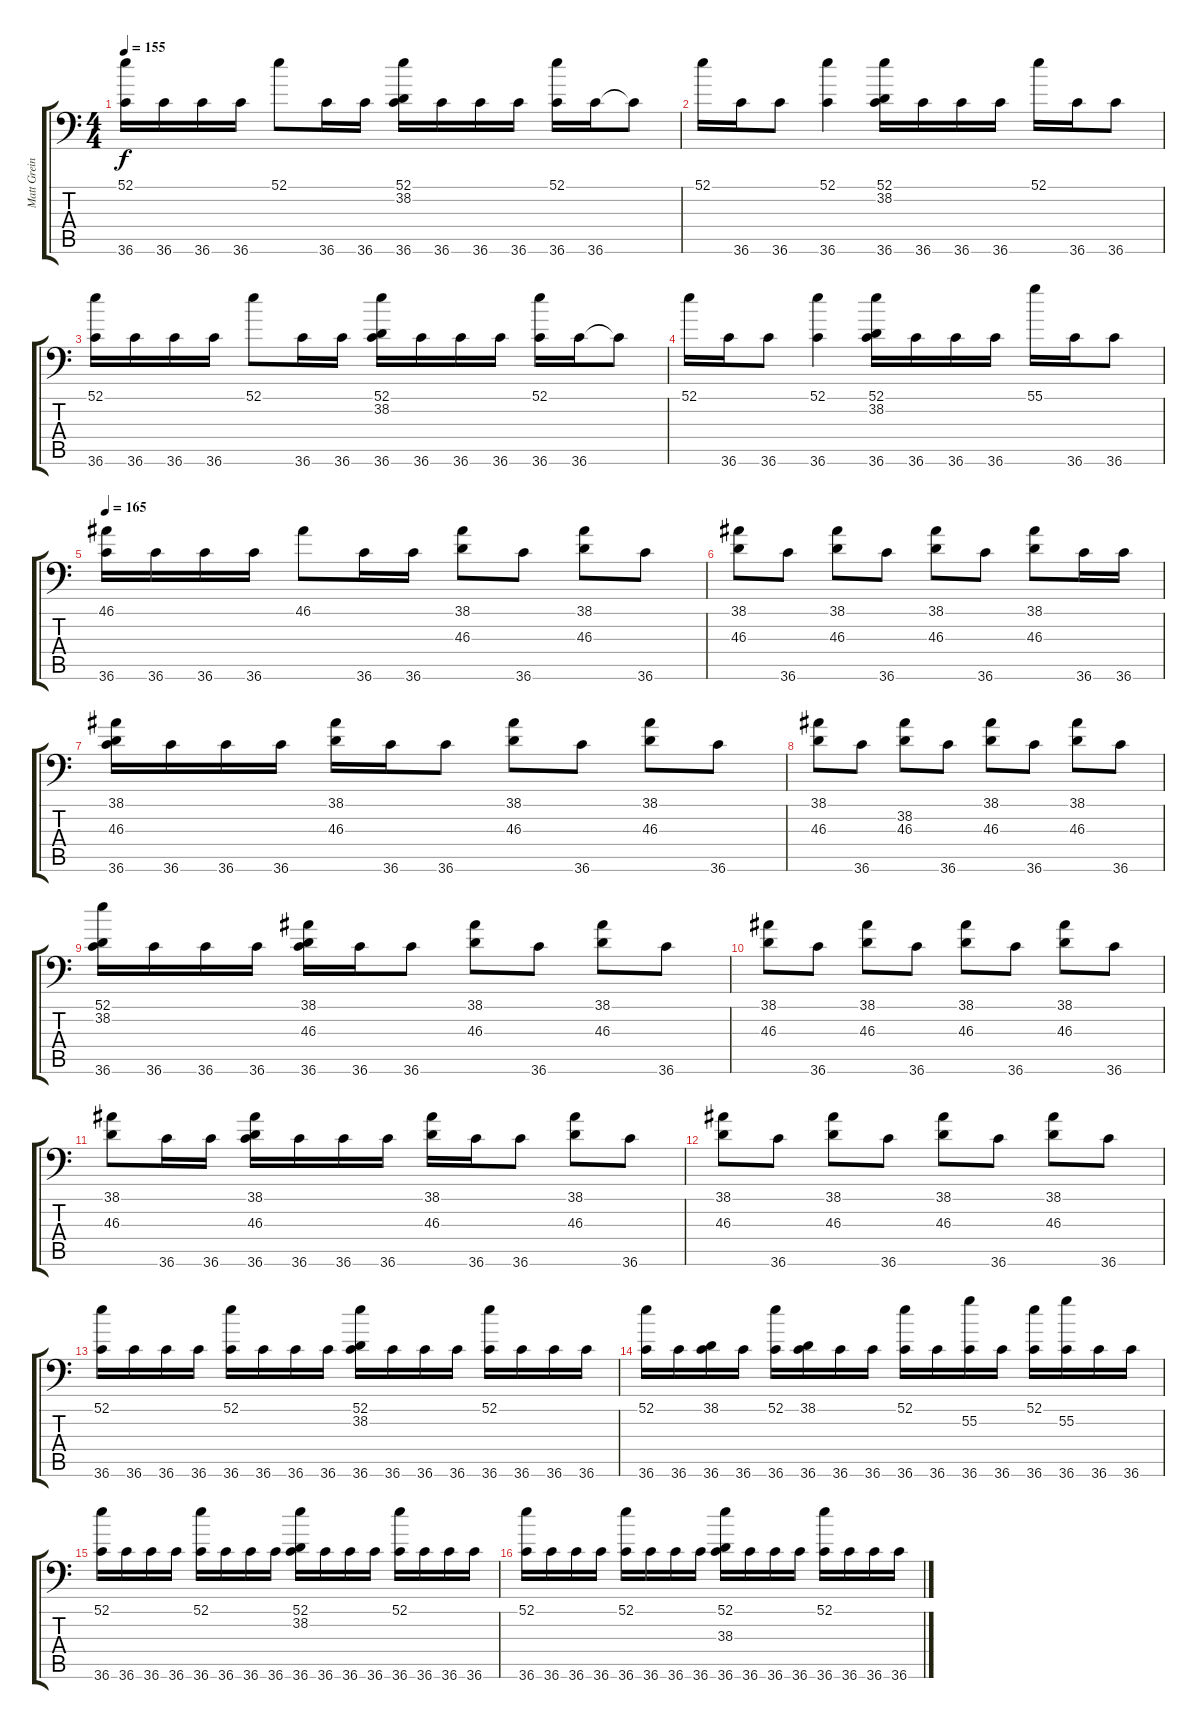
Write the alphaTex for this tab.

\track ("Matt Greiner (Drum)" "Matt Grein") {instrument acousticgrandpiano}
\staff {score tabs}
\tuning (C-1 C-1 C-1 C-1 C-1 C-1) {hide}
\ts (4 4)
\tempo 155
\clef f4
\ks c
(52.1 36.6).16{dy f} 36.6.16 36.6.16 36.6.16 52.1.8 36.6.16 36.6.16 (52.1 38.2 36.6).16 36.6.16 36.6.16 36.6.16 (52.1 36.6).16 36.6.16 36.6{t}.8 |
52.1.16 36.6.16 36.6.8 (52.1 36.6).4 (52.1 38.2 36.6).16 36.6.16 36.6.16 36.6.16 52.1.16 36.6.16 36.6.8 |
(52.1 36.6).16 36.6.16 36.6.16 36.6.16 52.1.8 36.6.16 36.6.16 (52.1 38.2 36.6).16 36.6.16 36.6.16 36.6.16 (52.1 36.6).16 36.6.16 36.6{t}.8 |
52.1.16 36.6.16 36.6.8 (52.1 36.6).4 (52.1 38.2 36.6).16 36.6.16 36.6.16 36.6.16 55.1.16 36.6.16 36.6.8 |
\tempo 165
(46.1 36.6).16 36.6.16 36.6.16 36.6.16 46.1.8 36.6.16 36.6.16 (38.1 46.3).8 36.6.8 (38.1 46.3).8 36.6.8 |
(38.1 46.3).8 36.6.8 (38.1 46.3).8 36.6.8 (38.1 46.3).8 36.6.8 (38.1 46.3).8 36.6.16 36.6.16 |
(38.1 46.3 36.6).16 36.6.16 36.6.16 36.6.16 (38.1 46.3).16 36.6.16 36.6.8 (38.1 46.3).8 36.6.8 (38.1 46.3).8 36.6.8 |
(38.1 46.3).8 36.6.8 (38.2 46.3).8 36.6.8 (38.1 46.3).8 36.6.8 (38.1 46.3).8 36.6.8 |
(52.1 38.2 36.6).16 36.6.16 36.6.16 36.6.16 (38.1 46.3 36.6).16 36.6.16 36.6.8 (38.1 46.3).8 36.6.8 (38.1 46.3).8 36.6.8 |
(38.1 46.3).8 36.6.8 (38.1 46.3).8 36.6.8 (38.1 46.3).8 36.6.8 (38.1 46.3).8 36.6.8 |
(38.1 46.3).8 36.6.16 36.6.16 (38.1 46.3 36.6).16 36.6.16 36.6.16 36.6.16 (38.1 46.3).16 36.6.16 36.6.8 (38.1 46.3).8 36.6.8 |
(38.1 46.3).8 36.6.8 (38.1 46.3).8 36.6.8 (38.1 46.3).8 36.6.8 (38.1 46.3).8 36.6.8 |
(52.1 36.6).16 36.6.16 36.6.16 36.6.16 (52.1 36.6).16 36.6.16 36.6.16 36.6.16 (52.1 38.2 36.6).16 36.6.16 36.6.16 36.6.16 (52.1 36.6).16 36.6.16 36.6.16 36.6.16 |
(52.1 36.6).16 36.6.16 (38.1 36.6).16 36.6.16 (52.1 36.6).16 (38.1 36.6).16 36.6.16 36.6.16 (52.1 36.6).16 36.6.16 (55.2 36.6).16 36.6.16 (52.1 36.6).16 (55.2 36.6).16 36.6.16 36.6.16 |
(52.1 36.6).16 36.6.16 36.6.16 36.6.16 (52.1 36.6).16 36.6.16 36.6.16 36.6.16 (52.1 38.2 36.6).16 36.6.16 36.6.16 36.6.16 (52.1 36.6).16 36.6.16 36.6.16 36.6.16 |
(52.1 36.6).16 36.6.16 36.6.16 36.6.16 (52.1 36.6).16 36.6.16 36.6.16 36.6.16 (52.1 38.3 36.6).16 36.6.16 36.6.16 36.6.16 (52.1 36.6).16 36.6.16 36.6.16 36.6.16
